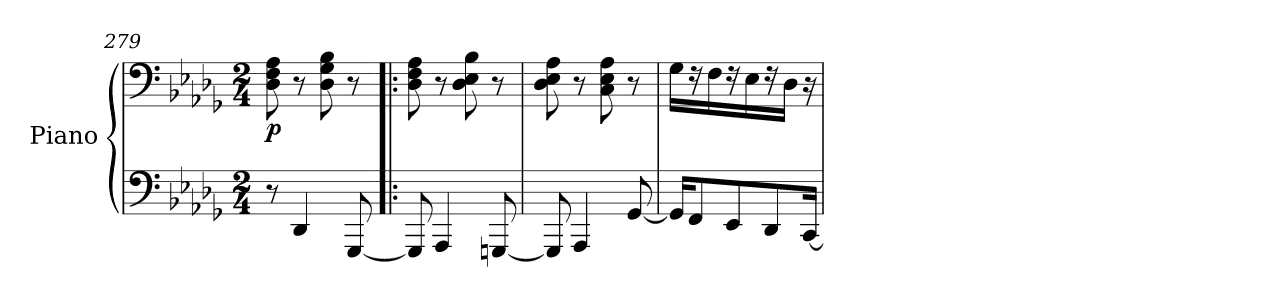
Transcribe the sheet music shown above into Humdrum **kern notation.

**kern	**kern	**dynam
*part1	*part1	*part1
*staff2	*staff1	*staff1/2
*I"Piano	*	*
*I'Pno.	*	*
*clefF4	*clefF4	*
*k[b-e-a-d-g-]	*k[b-e-a-d-g-]	*
*M2/4	*M2/4	*
=279	=279	=279
!	!	!LO:DY:b
8r	8D-\ 8F\ 8A-\	p
4DD-/	8r	.
.	8D-\ 8G-\ 8B-\	.
[8GGG-/	8r	.
=280!|:	=280!|:	=280!|:
8GGG-/]	8D-\ 8F\ 8A-\	.
4AAA-/	8r	.
.	8D-\ 8E-\ 8B-\	.
[8GGGn/	8r	.
=281	=281	=281
8GGG/]	8D-\ 8E-\ 8A-\	.
4AAA-/	8r	.
.	8C\ 8E-\ 8A-\	.
[8GG-/	8r	.
=282	=282	=282
16GG-/KL]	16G-\LL	.
8FF/	16rF	.
.	16F\	.
8EE-/	16r	.
.	16E-\	.
8DD-/	16r	.
.	16D-\JJ	.
[16CC/Jk	16r	.
=	=	=
*-	*-	*-
